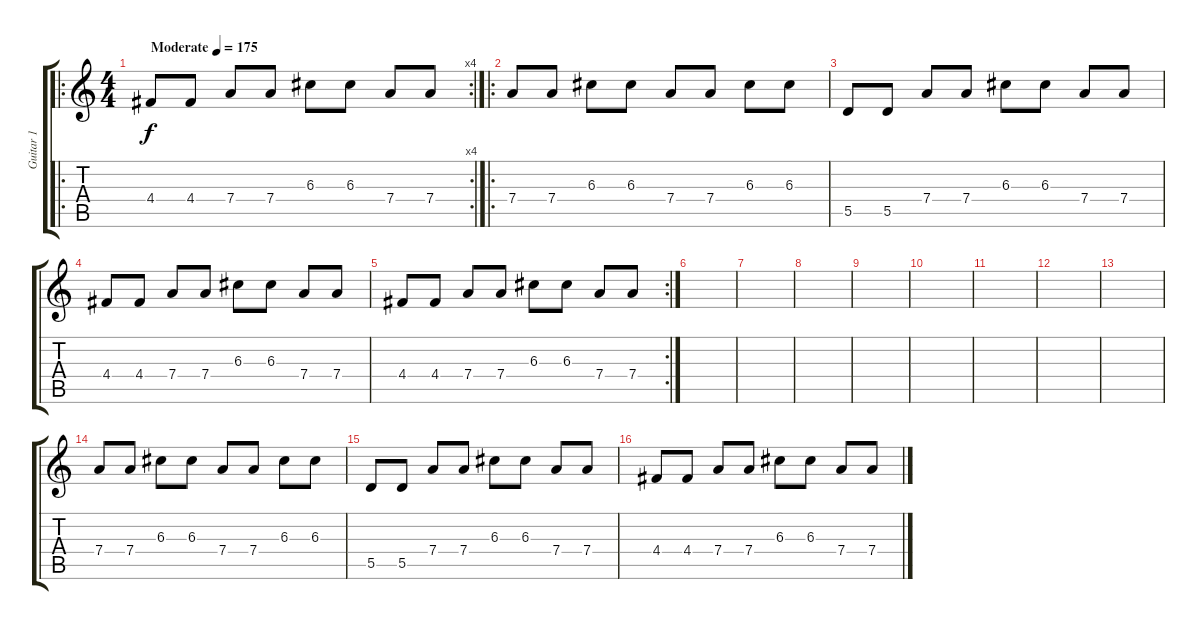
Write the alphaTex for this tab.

\track ("Guitar 1" "Guitar 1") {instrument overdrivenguitar}
\staff {score tabs}
\tuning (E4 B3 G3 D3 A2 D2) {hide}
\ro
\rc 4
\ts (4 4)
\tempo (175 "Moderate")
\clef g2
\ks c
4.4.8{dy f instrument overdrivenguitar} 4.4.8 7.4.8 7.4.8 6.3.8 6.3.8 7.4.8 7.4.8 |
\ro
7.4.8 7.4.8 6.3.8 6.3.8 7.4.8 7.4.8 6.3.8 6.3.8 |
5.5.8 5.5.8 7.4.8 7.4.8 6.3.8 6.3.8 7.4.8 7.4.8 |
4.4.8 4.4.8 7.4.8 7.4.8 6.3.8 6.3.8 7.4.8 7.4.8 |
\rc 2
4.4.8 4.4.8 7.4.8 7.4.8 6.3.8 6.3.8 7.4.8 7.4.8 |
|
|
|
|
|
|
|
|
7.4.8 7.4.8 6.3.8 6.3.8 7.4.8 7.4.8 6.3.8 6.3.8 |
5.5.8 5.5.8 7.4.8 7.4.8 6.3.8 6.3.8 7.4.8 7.4.8 |
4.4.8 4.4.8 7.4.8 7.4.8 6.3.8 6.3.8 7.4.8 7.4.8
